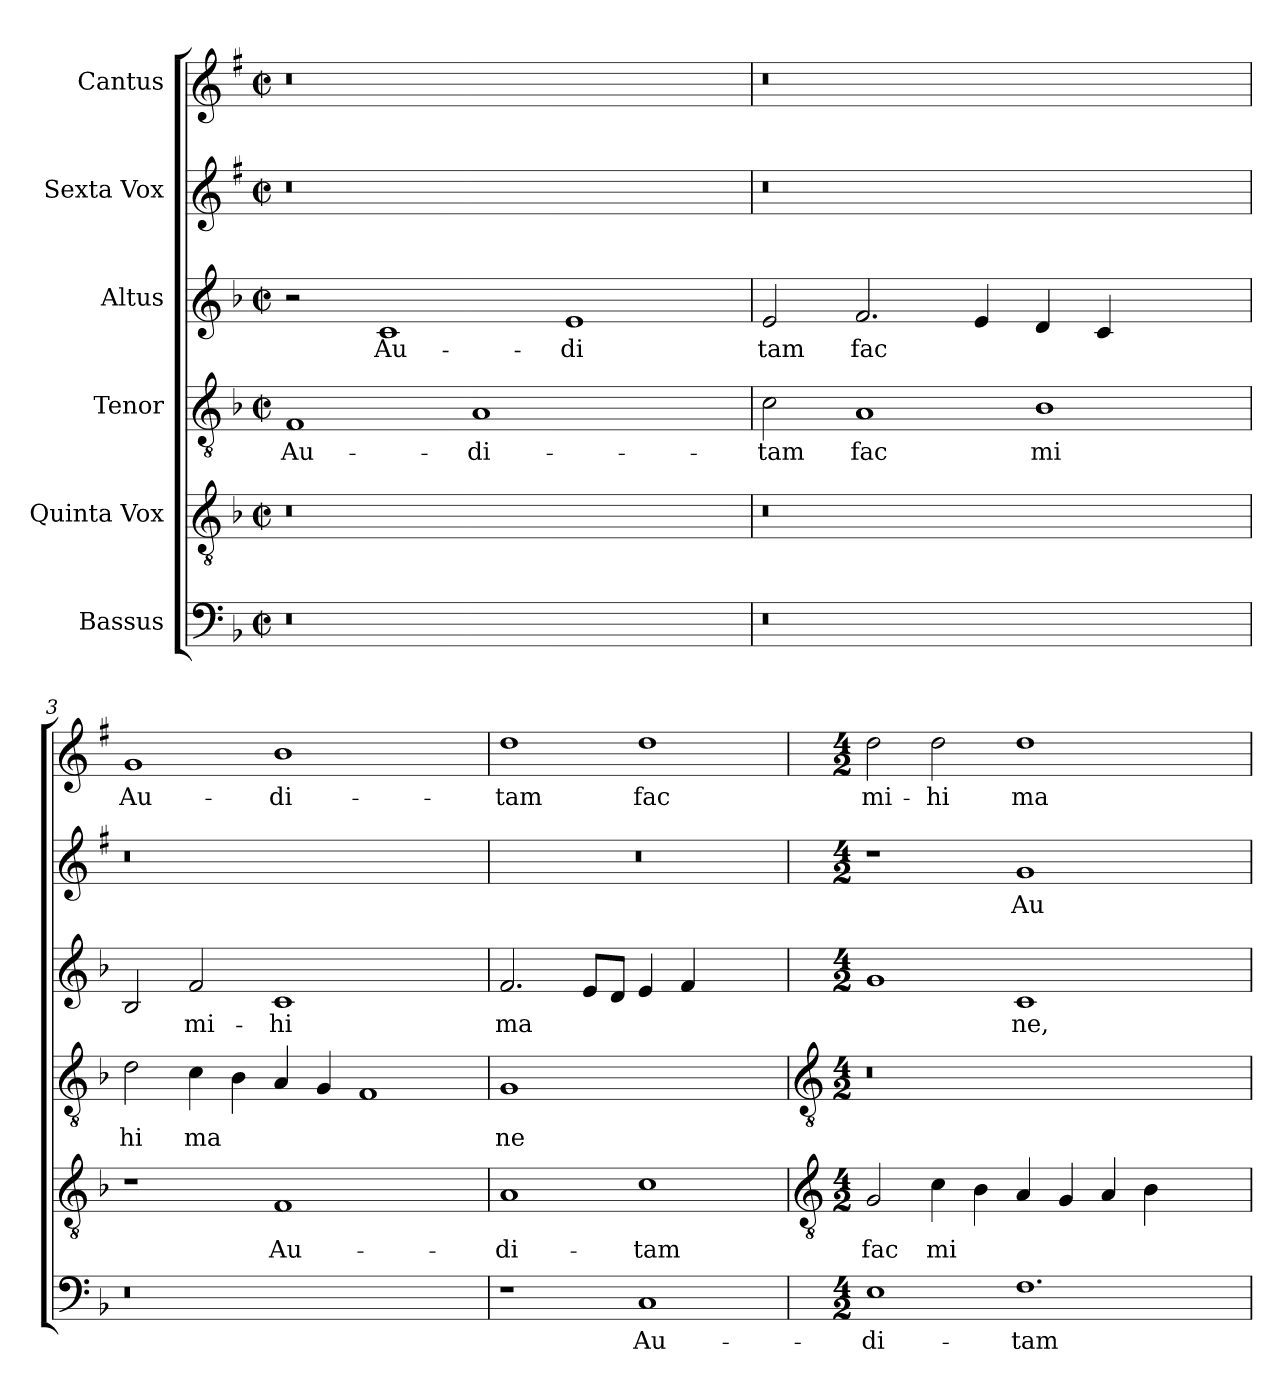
**kern	**text	**kern	**text	**kern	**text	**kern	**text	**kern	**text	**kern	**text
*part6	*part6	*part5	*part5	*part4	*part4	*part3	*part3	*part2	*part2	*part1	*part1
*staff6	*staff6	*staff5	*staff5	*staff4	*staff4	*staff3	*staff3	*staff2	*staff2	*staff1	*staff1
*I"Bassus	*	*I"Quinta Vox	*	*I"Tenor	*	*I"Altus	*	*I"Sexta Vox	*	*I"Cantus	*
*clefF4	*	*clefGv2	*	*clefGv2	*	*clefG2	*	*clefG2	*	*clefG2	*
*	*	*	*	*	*	*	*	*ITrd1c2	*	*ITrd1c2	*
*k[b-]	*	*k[b-]	*	*k[b-]	*	*k[b-]	*	*k[b-]	*	*k[b-]	*
*F:	*	*F:	*	*F:	*	*F:	*	*F:	*	*F:	*
*M4/2	*	*M4/2	*	*M4/2	*	*M4/2	*	*M4/2	*	*M4/2	*
*met(c|)	*	*met(c|)	*	*met(c|)	*	*met(c|)	*	*met(c|)	*	*met(c|)	*
=1	=1	=1	=1	=1	=1	=1	=1	=1	=1	=1	=1
!	!	!	!	!	!LO:LY:b	!	!	!	!	!	!
0r	.	0r	.	1F	Au-	2r	.	0r	.	0r	.
!	!	!	!	!	!	!	!LO:LY:b	!	!	!	!
.	.	.	.	.	.	1c	Au-	.	.	.	.
!	!	!	!	!	!LO:LY:b	!	!	!	!	!	!
.	.	.	.	1A	-di-	.	.	.	.	.	.
!	!	!	!	!	!	!	!LO:LY:b	!	!	!	!
.	.	.	.	.	.	1e	-di	.	.	.	.
2ryy	.	2ryy	.	2ryy	.	.	.	2ryy	.	2ryy	.
=2	=2	=2	=2	=2	=2	=2	=2	=2	=2	=2	=2
!	!	!	!	!	!LO:LY:b	!	!LO:LY:b	!	!	!	!
0r	.	0r	.	2c	-tam	2e	tam	0r	.	0r	.
!	!	!	!	!	!LO:LY:b	!	!LO:LY:b	!	!	!	!
.	.	.	.	1A	fac	2.f	fac	.	.	.	.
.	.	.	.	.	.	4e	.	.	.	.	.
!	!	!	!	!	!LO:LY:b	!	!	!	!	!	!
.	.	.	.	1B-	mi	4d	.	.	.	.	.
.	.	.	.	.	.	4c	.	.	.	.	.
2ryy	.	2ryy	.	.	.	2ryy	.	2ryy	.	2ryy	.
=3	=3	=3	=3	=3	=3	=3	=3	=3	=3	=3	=3
!	!	!	!	!	!LO:LY:b	!	!	!	!	!	!LO:LY:b
0r	.	1r	.	2d	hi	2B-	.	0r	.	1f	Au-
!	!	!	!	!	!LO:LY:b	!	!LO:LY:b	!	!	!	!
.	.	.	.	4c	ma	2f	mi-	.	.	.	.
.	.	.	.	4B-	.	.	.	.	.	.	.
!	!	!	!LO:LY:b	!	!	!	!LO:LY:b	!	!	!	!LO:LY:b
.	.	1F	Au-	4A	.	1c	-hi	.	.	1a	-di-
.	.	.	.	4G	.	.	.	.	.	.	.
.	.	.	.	1F	.	.	.	.	.	.	.
2ryy	.	2ryy	.	.	.	2ryy	.	2ryy	.	2ryy	.
=4	=4	=4	=4	=4	=4	=4	=4	=4	=4	=4	=4
!	!	!	!LO:LY:b	!	!LO:LY:b	!	!LO:LY:b	!	!	!	!LO:LY:b
1r	.	1A	-di-	1G	ne	2.f	ma	0r	.	1cc	-tam
.	.	.	.	.	.	8eL	.	.	.	.	.
.	.	.	.	.	.	8dJ	.	.	.	.	.
!	!LO:LY:b	!	!LO:LY:b	!	!	!	!	!	!	!	!LO:LY:b
1C	Au-	1c	-tam	1ryy	.	4e	.	.	.	1cc	fac
.	.	.	.	.	.	4f	.	.	.	.	.
.	.	.	.	.	.	2ryy	.	.	.	.	.
!!LO:LB:g=z
=5	=5	=5	=5	=5	=5	=5	=5	=5	=5	=5	=5
*	*	*clefGv2	*	*clefGv2	*	*	*	*	*	*	*
*M4/2	*	*M4/2	*	*M4/2	*	*M4/2	*	*M4/2	*	*M4/2	*
!	!LO:LY:b	!	!LO:LY:b	!	!	!	!	!	!	!	!LO:LY:b
1E	-di-	2G	fac	0r	.	1g	.	1r	.	2cc	mi-
!	!	!	!LO:LY:b	!	!	!	!	!	!	!	!LO:LY:b
.	.	4c	mi	.	.	.	.	.	.	2cc	-hi
.	.	4B-	.	.	.	.	.	.	.	.	.
!	!LO:LY:b	!	!	!	!	!	!LO:LY:b	!	!LO:LY:b	!	!LO:LY:b
1.F	-tam	4A	.	.	.	1c	ne,	1f	Au-	1cc	ma-
.	.	4G	.	.	.	.	.	.	.	.	.
.	.	4A	.	.	.	.	.	.	.	.	.
.	.	4B-	.	.	.	.	.	.	.	.	.
.	.	2ryy	.	2ryy	.	2ryy	.	2ryy	.	2ryy	.
=	=	=	=	=	=	=	=	=	=	=	=
*-	*-	*-	*-	*-	*-	*-	*-	*-	*-	*-	*-
